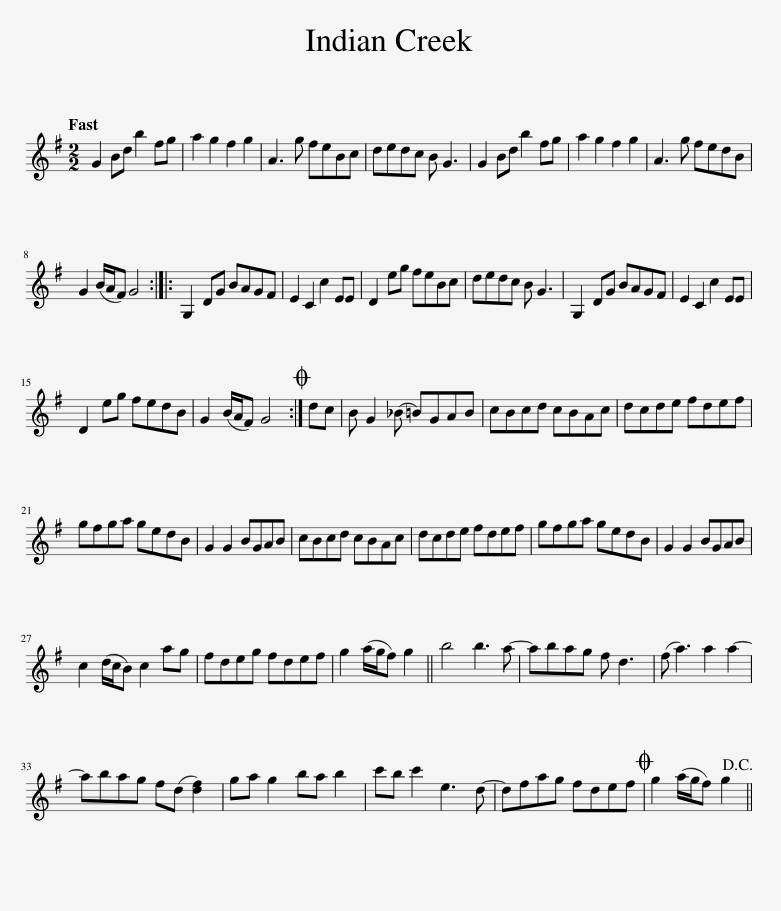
X:1
L:1/8
Q:1/4=120
M:2/2
I:linebreak $
K:G
V:1 treble
V:1
 G2 Bd b2 fg | a2 g2 f2 g2 | A3 g feBc | dedc B G3 | G2 Bd b2 fg | %5
 a2 g2 f2 g2 | A3 g fedB |$ G2 (B/A/F) G4 :: G,2 DG BAGF | E2 C2 c2 EE | %10
 D2 eg feBc | dedc B G3 | G,2 DG BAGF | E2 C2 c2 EE |$ D2 eg fedB | %15
 G2 (B/A/F) G4 :|O dc | B G2 (_B =B)GAB | cBcd cBAc | dcde fdef |$ %20
 gfga gedB | G2 G2 BGAB | cBcd cBAc | dcde fdef | gfga gedB | %25
 G2 G2 BGAB |$ c2 (d/c/B) c2 ag | fdeg fdef | g2 (a/g/f) g2 || b4 b3 a- | %30
 abag f d3 | (f a3) a2 a2- |$ abag f(d [df]2) | ga g2 ba b2 | c'b c'2 e3 d- | %35
 dfag fdef |O g2 (a/g/f) g2!D.C.! || %37
